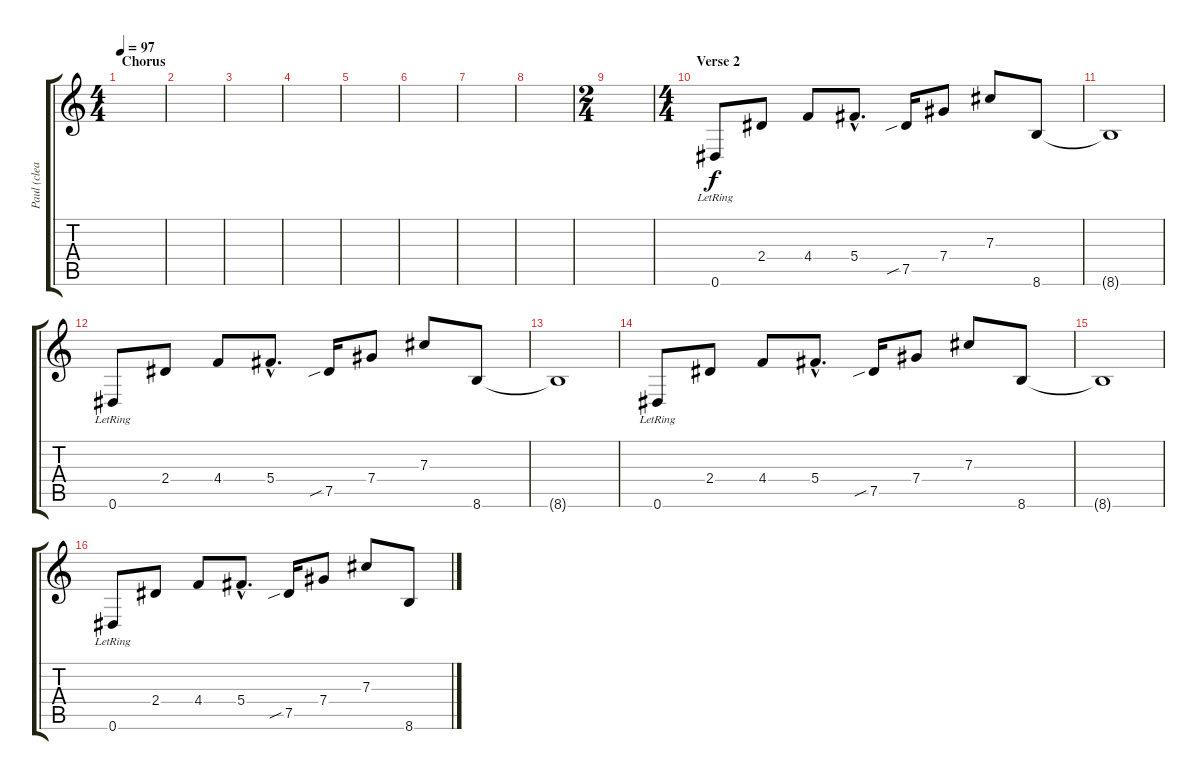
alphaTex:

\track ("Paul (clean)" "Paul (clea") {instrument electricguitarclean}
\staff {score tabs}
\tuning (Eb4 Bb3 Gb3 Db3 Ab2 Eb2) {hide}
\ts (4 4)
\section ("" "Chorus")
\tempo 97
\clef g2
\ks c
|
|
|
|
|
|
|
|
\ts (2 4)
|
\ts (4 4)
\section ("" "Verse 2")
0.6{lr}.8 2.4.8 4.4.8 5.4{hac}.8{d} 7.5{sib}.16 7.4.8 7.3.8 8.6.8 |
8.6{t}.1 |
0.6{lr}.8 2.4.8 4.4.8 5.4{hac}.8{d} 7.5{sib}.16 7.4.8 7.3.8 8.6.8 |
8.6{t}.1 |
0.6{lr}.8 2.4.8 4.4.8 5.4{hac}.8{d} 7.5{sib}.16 7.4.8 7.3.8 8.6.8 |
8.6{t}.1 |
0.6{lr}.8 2.4.8 4.4.8 5.4{hac}.8{d} 7.5{sib}.16 7.4.8 7.3.8 8.6.8
